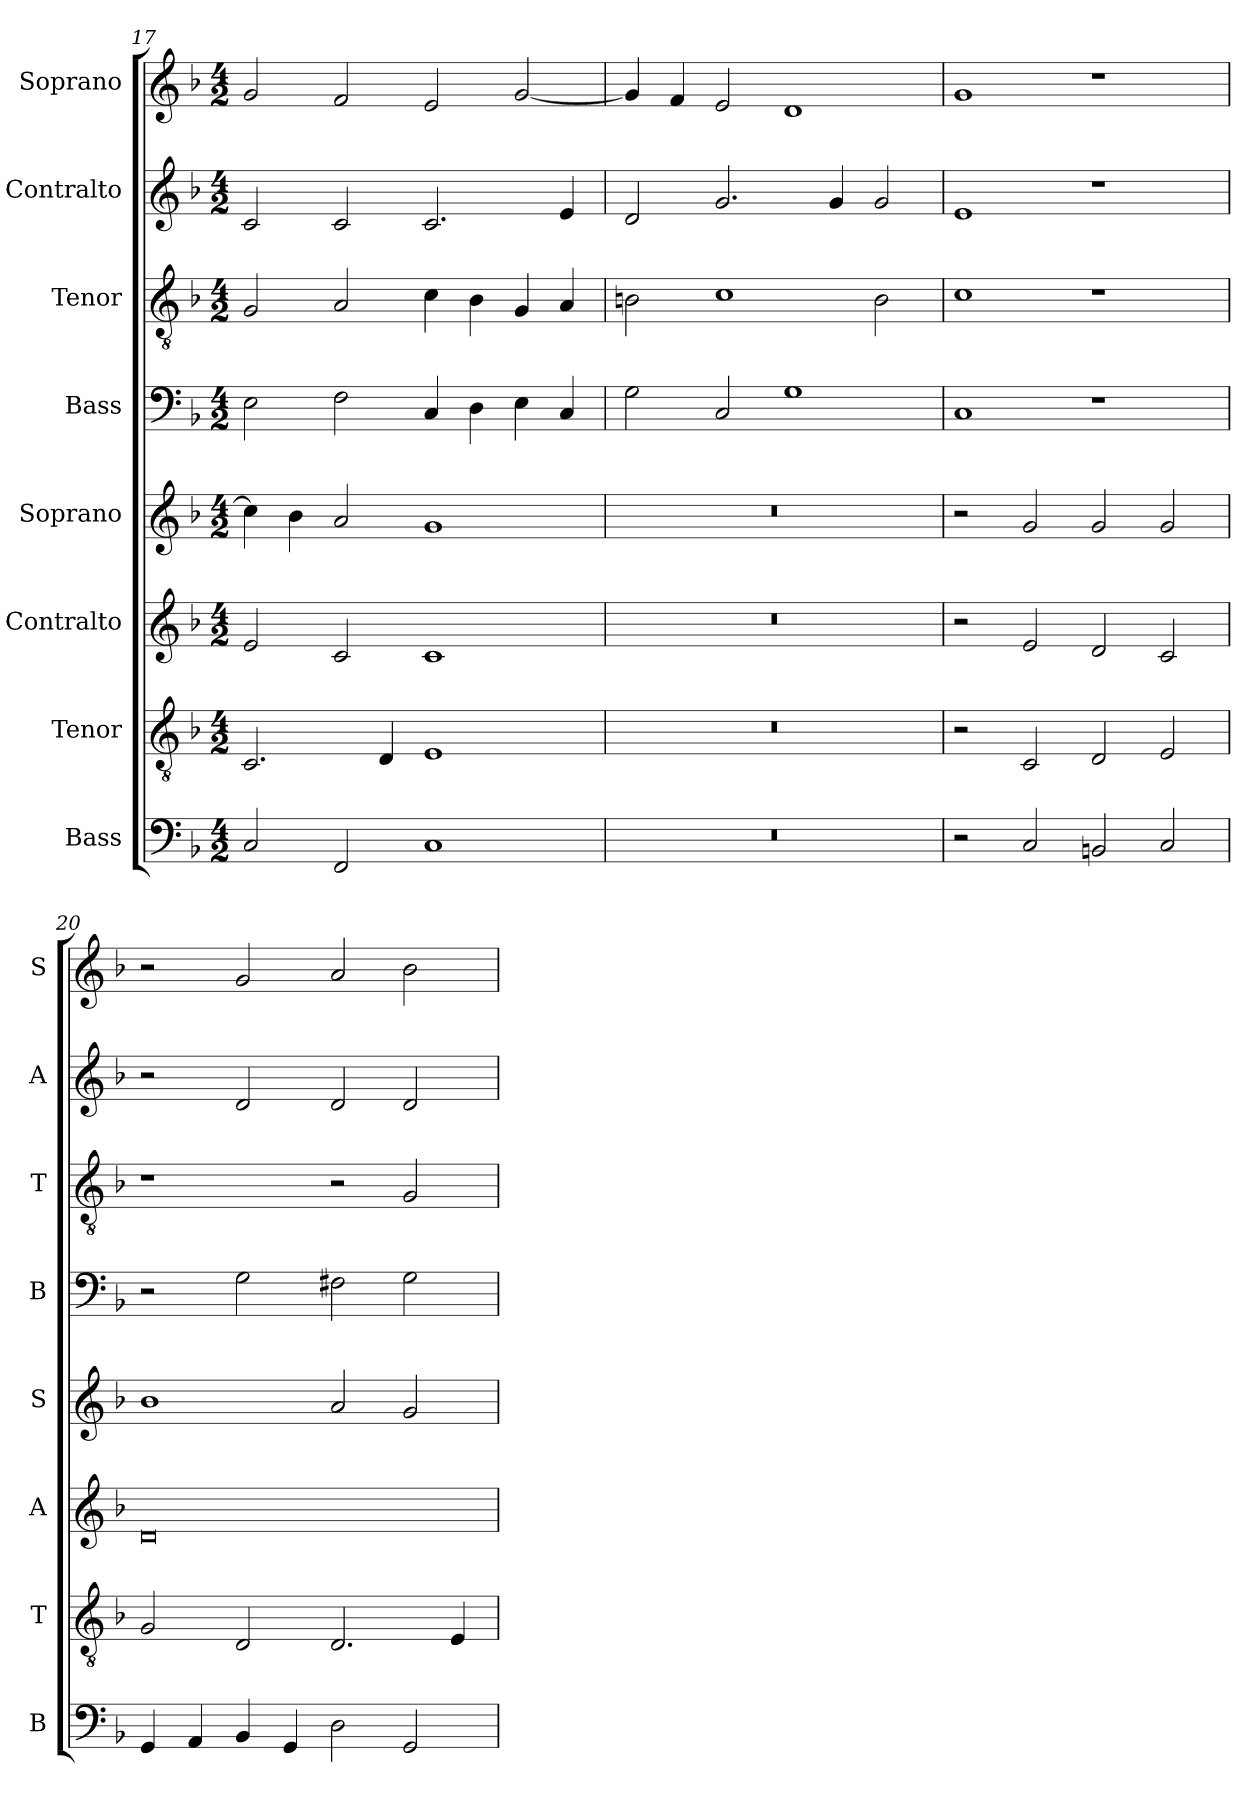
**kern	**kern	**kern	**kern	**kern	**kern	**kern	**kern
*part8	*part7	*part6	*part5	*part4	*part3	*part2	*part1
*staff8	*staff7	*staff6	*staff5	*staff4	*staff3	*staff2	*staff1
*I"Bass	*I"Tenor	*I"Contralto	*I"Soprano	*I"Bass	*I"Tenor	*I"Contralto	*I"Soprano
*I'B	*I'T	*I'A	*I'S	*I'B	*I'T	*I'A	*I'S
*clefF4	*clefGv2	*clefG2	*clefG2	*clefF4	*clefGv2	*clefG2	*clefG2
*k[b-]	*k[b-]	*k[b-]	*k[b-]	*k[b-]	*k[b-]	*k[b-]	*k[b-]
*F:ion	*F:ion	*F:ion	*F:ion	*F:ion	*F:ion	*F:ion	*F:ion
*M4/2	*M4/2	*M4/2	*M4/2	*M4/2	*M4/2	*M4/2	*M4/2
=17	=17	=17	=17	=17	=17	=17	=17
2C	2.C	2e	4cc]	2E	2G	2c	2g
.	.	.	4b-	.	.	.	.
2FF	.	2c	2a	2F	2A	2c	2f
.	4D	.	.	.	.	.	.
1C	1E	1c	1g	4C	4c	2.c	2e
.	.	.	.	4D	4B-	.	.
.	.	.	.	4E	4G	.	[2g
.	.	.	.	4C	4A	4e	.
=18	=18	=18	=18	=18	=18	=18	=18
0r	0r	0r	0r	2G	2Bn	2d	4g]
.	.	.	.	.	.	.	4f
.	.	.	.	2C	1c	2.g	2e
.	.	.	.	1G	.	.	1d
.	.	.	.	.	.	4g	.
.	.	.	.	.	2B	2g	.
=19	=19	=19	=19	=19	=19	=19	=19
2r	2r	2r	2r	1C	1c	1e	1g
2C	2C	2e	2g	.	.	.	.
2BBn	2D	2d	2g	1r	1r	1r	1r
2C	2E	2c	2g	.	.	.	.
=20	=20	=20	=20	=20	=20	=20	=20
4GG	2G	0d	1b-	2r	1r	2r	2r
4AA	.	.	.	.	.	.	.
4BB-	2D	.	.	2G	.	2d	2g
4GG	.	.	.	.	.	.	.
2D	2.D	.	2a	2F#X	2r	2d	2a
2GG	.	.	2g	2G	2G	2d	2b-
.	4E	.	.	.	.	.	.
=	=	=	=	=	=	=	=
*-	*-	*-	*-	*-	*-	*-	*-
